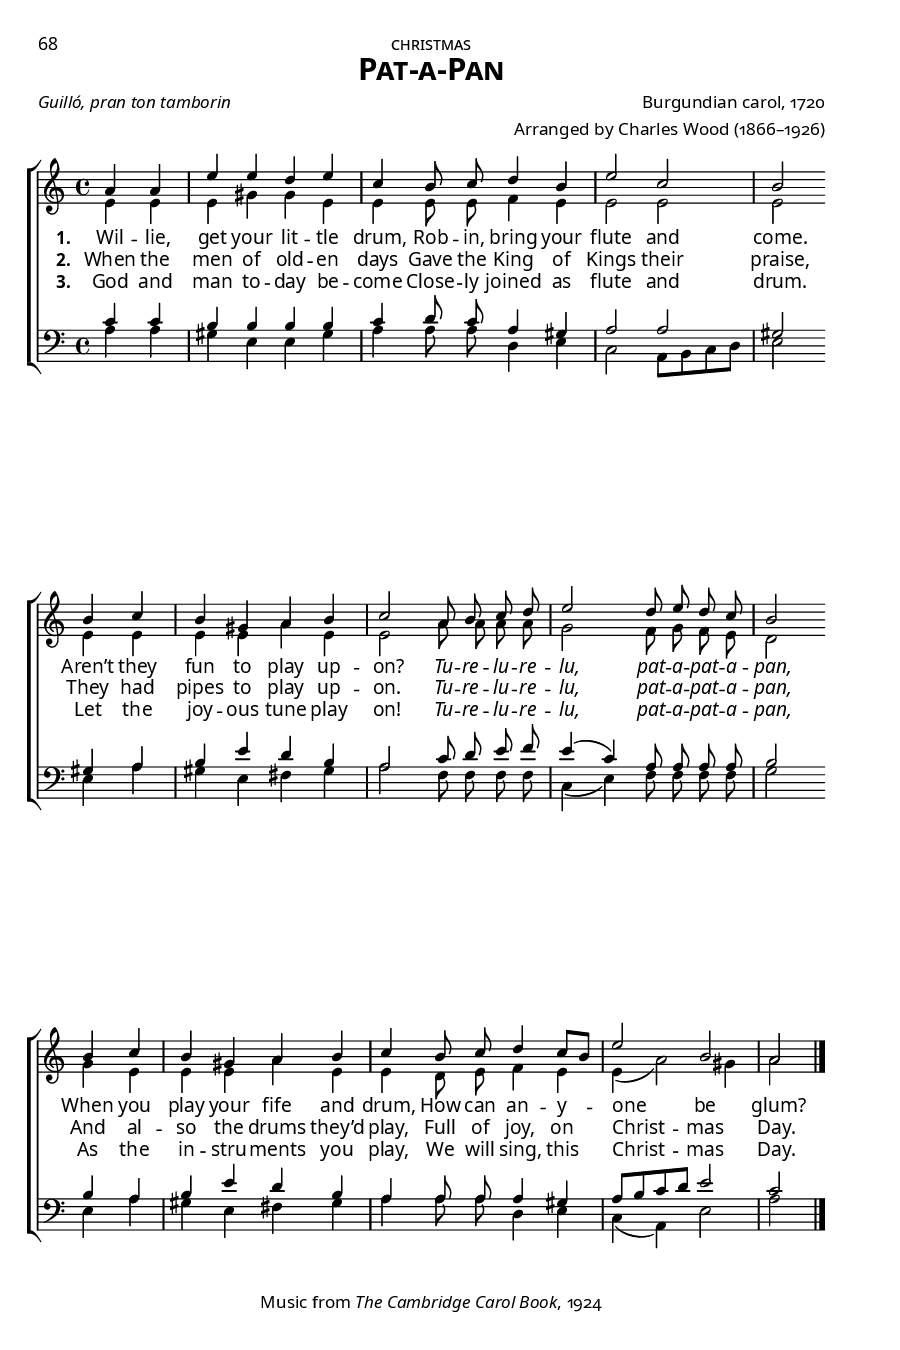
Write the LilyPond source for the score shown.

\version "2.14.2"
\include "util.ly"
\header {
  title = \markup{\override #'(font-name . "Garamond Premier Pro Semibold"){ \abs-fontsize #15 \smallCapsOldStyle"Pat-a-Pan"}}
  poet = \markup\italic"Guilló, pran ton tamborin"
  composer = \markup\oldStyleNum"Burgundian carol, 1720"
  arranger = \markup\oldStyleNum"Arranged by Charles Wood (1866–1926)"
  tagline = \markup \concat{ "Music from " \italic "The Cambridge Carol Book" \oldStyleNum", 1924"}
}
\paper {
  %print-all-headers = ##f
  paper-height = 9\in
  paper-width = 6\in
  indent = 0\in
  %system-system-spacing = #'((basic-distance . 10) (padding . 0))
  %system-system-spacing =
  %  #'((basic-distance . 0)
  %     (minimum-distance . 0)
  %     (padding . -0.35)
  %     (stretchability . 100))
  ragged-last-bottom = ##f
  ragged-bottom = ##f
  two-sided = ##t
  inner-margin = 0.5\in
  outer-margin = 0.25\in
  top-margin = 0.25\in
  bottom-margin = 0.25\in
  first-page-number = #068
  print-first-page-number = ##t
  headerLine = \markup{\override #'(font-name . "Garamond Premier Pro") \smallCapsOldStyle"christmas"}
  oddHeaderMarkup = \markup\fill-line{
     \override #'(font-name . "Garamond Premier Pro")\abs-fontsize #8.5
     \combine 
        \fill-line{"" \on-the-fly #print-page-number-check-first
        \oldStylePageNum""
        }
        \fill-line{\headerLine}
  }
  evenHeaderMarkup = \markup {
     \override #'(font-name . "Garamond Premier Pro")\abs-fontsize #8.5
     \combine
        \on-the-fly #print-page-number-check-first
        \oldStylePageNum""
        \fill-line{\headerLine}
  }
}
#(set-global-staff-size 15) \paper{ #(define fonts (make-pango-font-tree "GoudyOlSt BT" "Garamond Premier Pro" "Garamond Premier Pro" (/ 15 20))) }
global = {
  \key c \major
  \time 4/4
  \autoBeamOff
  \override DynamicLineSpanner #'staff-padding = #0.0
  \override DynamicLineSpanner #'Y-extent = #'(-1 . 1)
}

sopMusic = \relative c' {
  \partial 2 a'4 a |
  e' e d e |
  c b8 c d4 b |
  e2 c |
  b2 \bar""\break b4 c |
  
  b gis a b |
  c2 a8 b c d |
  e2 d8 e d c |
  b2 \bar""\break b4 c |
  
  b gis a b |
  c b8 c d4 c8[ b] |
  e2 b |
  \partial 2 a \bar "|."
}
sopWords = \lyricmode {
  
}

altoMusic = \relative c' {
  e4 e |
  e gis gis e |
  e e8 e f4 e |
  e2 e |
  e e4 e |
  
  e e a e |
  e2 a8 a a a |
  g2 f8 g f e |
  d2 g4 e |
  
  e e a e |
  e d8 e f4 e |
  e4( a2) gis4 |
  a2 \bar "|."
}
altoWords = \lyricmode {
  \dropLyricsV
  \set stanza = #"1. "
  Wil -- lie, get your lit -- tle drum,
  Rob -- in, bring your flute and come.
  Aren’t they fun to play up -- on?
  \markup\italic Tu -- \markup\italic re -- \markup\italic lu -- \markup\italic re -- \markup\italic lu,
  \markup\italic pat -- \markup\italic a -- \markup\italic pat -- \markup\italic a -- \markup\italic pan,
  When you play your fife and drum,
  \set associatedVoice = "basses"
  How can an -- y -- one be glum?
}
altoWordsII = \lyricmode {
  \dropLyricsV
%\markup\italic
  \set stanza = #"2. "
  When the men of old -- en days
  Gave the King of Kings their praise,
  They had pipes to play up -- on.
  \markup\italic Tu -- \markup\italic re -- \markup\italic lu -- \markup\italic re -- \markup\italic lu,
  \markup\italic pat -- \markup\italic a -- \markup\italic pat -- \markup\italic a -- \markup\italic pan,
  And al -- so the drums they’d play,
  \set associatedVoice = "basses"
  Full of joy, on Christ -- mas Day.
}
altoWordsIII = \lyricmode {
  \dropLyricsV
  \set stanza = #"3. "
  God and man to -- day be -- come
  Close -- ly joined as flute and drum.
  Let the joy -- ous tune play on!
  \markup\italic Tu -- \markup\italic re -- \markup\italic lu -- \markup\italic re -- \markup\italic lu,
  \markup\italic pat -- \markup\italic a -- \markup\italic pat -- \markup\italic a -- \markup\italic pan,
  As the in -- stru -- ments you play,
  \set associatedVoice = "basses"
  We will sing, this Christ -- mas Day.
}
altoWordsIV = \lyricmode {
  \set stanza = #"4. "
  \set ignoreMelismata = ##t
}
altoWordsV = \lyricmode {
  \set stanza = #"5. "
  \set ignoreMelismata = ##t
}
altoWordsVI = \lyricmode {
  \set stanza = #"6. "
  \set ignoreMelismata = ##t
}
tenorMusic = \relative c' {
  c4 c |
  b b b b |
  c d8 c a4 gis |
  a2 a |
  gis gis!4 a |
  
  b e d b |
  a2 c8 d e f |
  e4( c) a8 a a a |
  b2 b4 a |
  
  b e d b |
  a a8 a a4 gis |
  a8[ b c d] e2 |
  c \bar "|."
}
tenorWords = \lyricmode {

}

bassMusic = \relative c {
  a'4 a |
  gis e e gis |
  a a8 a d,4 e |
  c2 a8[ b c d] |
  e2 e4 a |
  
  gis e fis gis |
  a2 f8 f f f |
  c4( e) f8 f f f |
  g2 e4 a |
  
  gis4 e fis gis |
  a a8 a d,4 e |
  c( a) e'2 |
  a \bar "|."
}
bassWords = \lyricmode {

}

pianoRH = \relative c' {
  
}
pianoLH = \relative c' {
  
}

\score {
  <<
   \new ChoirStaff <<
    \new Staff = women <<
      \new Voice = "sopranos" { \voiceOne << \global \sopMusic >> }
      \new Voice = "altos" { \voiceTwo << \global \altoMusic >> }
    >>
    \new Staff = men <<
      \clef bass
      \new Voice = "tenors" { \voiceOne << \global \tenorMusic >> }
      \new Voice = "basses" { \voiceTwo << \global \bassMusic >> }
    >>
    \new Lyrics \with { alignAboveContext = #"women" \override VerticalAxisGroup #'nonstaff-relatedstaff-spacing = #'((basic-distance . 1))} \lyricsto "sopranos" \sopWords
    \new Lyrics = "altosVI"  \with { alignBelowContext = #"women" } \lyricsto "sopranos" \altoWordsVI
    \new Lyrics = "altosV"  \with { alignBelowContext = #"women" } \lyricsto "sopranos" \altoWordsV
    \new Lyrics = "altosIV"  \with { alignBelowContext = #"women" } \lyricsto "sopranos" \altoWordsIV
    \new Lyrics = "altosIII"  \with { alignBelowContext = #"women" } \lyricsto "sopranos" \altoWordsIII
    \new Lyrics = "altosII"  \with { alignBelowContext = #"women" } \lyricsto "sopranos" \altoWordsII
    \new Lyrics = "altos"  \with { alignBelowContext = #"women" \override VerticalAxisGroup #'nonstaff-relatedstaff-spacing = #'((basic-distance . 1))} \lyricsto "sopranos" \altoWords
    \new Lyrics \with { alignAboveContext = #"men" \override VerticalAxisGroup #'nonstaff-relatedstaff-spacing = #'((basic-distance . 1)) } \lyricsto "tenors" \tenorWords
    \new Lyrics \with { alignBelowContext = #"men" \override VerticalAxisGroup #'nonstaff-relatedstaff-spacing = #'((basic-distance . 1)) } \lyricsto "basses" \bassWords
  >>
%    \new PianoStaff << \new Staff { \new Voice { \pianoRH } } \new Staff { \clef "bass" \pianoLH } >>
  >>
  \layout {
    \context {
      \Score
      %\override SpacingSpanner #'base-shortest-duration = #(ly:make-moment 1 8)
      %\override SpacingSpanner #'common-shortest-duration = #(ly:make-moment 1 4)
    }
    \context {
      % Remove all empty staves
      % \Staff \RemoveEmptyStaves \override VerticalAxisGroup #'remove-first = ##t
    }
    \context {
      \Lyrics
      \override LyricText #'X-offset = #center-on-word
    }
  }
  \midi {
    \tempo 4 = 150
    \set Staff.midiInstrument = "flute"
  
    \context {
      \Voice
      \remove "Dynamic_performer"
    }
  }
}
